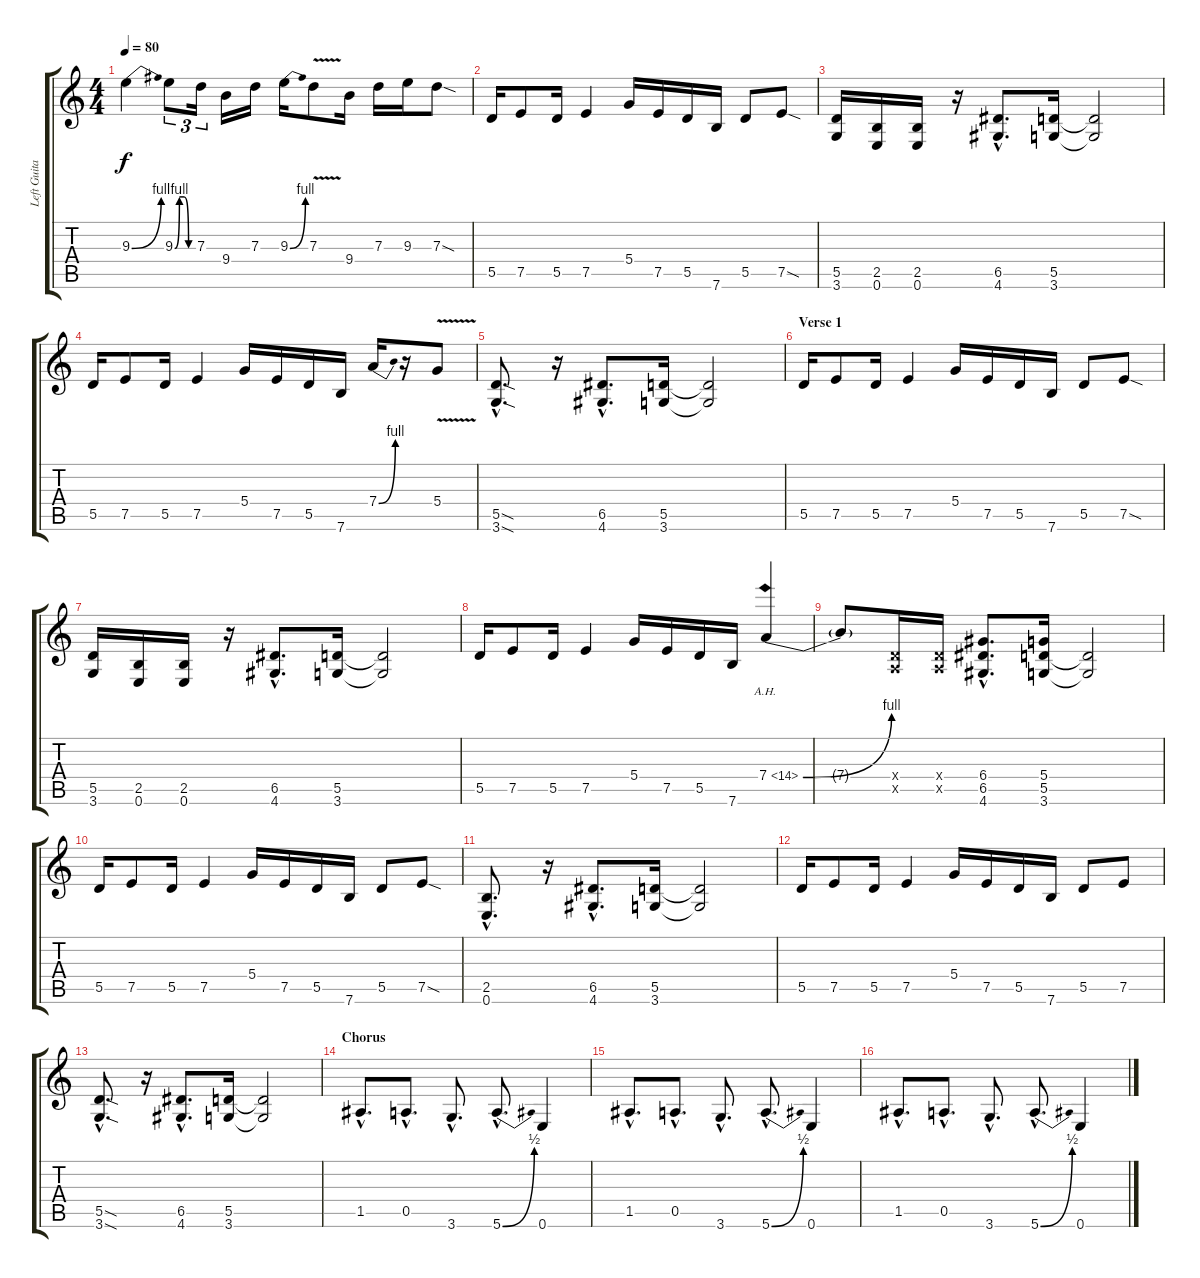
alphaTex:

\track ("Left Guitar" "Left Guita") {instrument overdrivenguitar}
\staff {score tabs}
\tuning (E4 B3 G3 D3 A2 E2) {hide}
\ts (4 4)
\tempo 80
\clef g2
\ks c
9.3{be (bend 0 0 60 4)}.4{dy f instrument overdrivenguitar} 9.3{be (custom 0 0 15 4 30 4 45 0 60 0)}.8{tu (3 2)} 7.3.16{tu (3 2)} 9.4.16 7.3.16 9.3{be (bend 0 0 60 4)}.16 7.3{v}.8 9.4.16 7.3.16 9.3.16 7.3{sod}.8 |
5.5.16 7.5.8 5.5.16 7.5.4 5.4.16 7.5.16 5.5.16 7.6.16 5.5.8 7.5{sod}.8 |
(5.5 3.6).16 (2.5 0.6).16 (2.5 0.6).16 r.16 (6.5{hac} 4.6{hac}).8{d} (5.5 3.6).16 (5.5{t} 3.6{t}).2 |
5.5.16 7.5.8 5.5.16 7.5.4 5.4.16 7.5.16 5.5.16 7.6.16 7.4{be (bend 0 0 60 4)}.16 r.16 5.4{v}.8 |
(5.5{sod hac} 3.6{sod hac}).8{d} r.16 (6.5{hac} 4.6{hac}).8{d} (5.5 3.6).16 (5.5{t} 3.6{t}).2 |
\section ("" "Verse 1")
5.5.16 7.5.8 5.5.16 7.5.4 5.4.16 7.5.16 5.5.16 7.6.16 5.5.8 7.5{sod}.8 |
(5.5 3.6).16 (2.5 0.6).16 (2.5 0.6).16 r.16 (6.5{hac} 4.6{hac}).8{d} (5.5 3.6).16 (5.5{t} 3.6{t}).2 |
5.5.16 7.5.8 5.5.16 7.5.4 5.4.16 7.5.16 5.5.16 7.6.16 7.4{be (bend 0 0 60 4) ah 7}.4 |
7.4{t}.8 (0.4{x} 0.5{x}).16 (0.4{x} 0.5{x}).16 (6.4{hac} 6.5{hac} 4.6{hac}).8{d} (5.4 5.5 3.6).16 (5.5{t} 3.6{t}).2 |
5.5.16 7.5.8 5.5.16 7.5.4 5.4.16 7.5.16 5.5.16 7.6.16 5.5.8 7.5{sod}.8 |
(2.5{hac} 0.6{hac}).8{d} r.16 (6.5{hac} 4.6{hac}).8{d} (5.5 3.6).16 (5.5{t} 3.6{t}).2 |
5.5.16 7.5.8 5.5.16 7.5.4 5.4.16 7.5.16 5.5.16 7.6.16 5.5.8 7.5.8 |
(5.5{sod hac} 3.6{sod hac}).8{d} r.16 (6.5{hac} 4.6{hac}).8{d} (5.5 3.6).16 (5.5{t} 3.6{t}).2 |
\section ("" "Chorus")
1.5{hac}.8{d} 0.5{hac}.8{d} 3.6{hac}.8{d} 5.6{be (bend 0 0 60 2) hac}.8{d} 0.6.4 |
1.5{hac}.8{d} 0.5{hac}.8{d} 3.6{hac}.8{d} 5.6{be (bend 0 0 60 2) hac}.8{d} 0.6.4 |
1.5{hac}.8{d} 0.5{hac}.8{d} 3.6{hac}.8{d} 5.6{be (bend 0 0 60 2) hac}.8{d} 0.6.4
